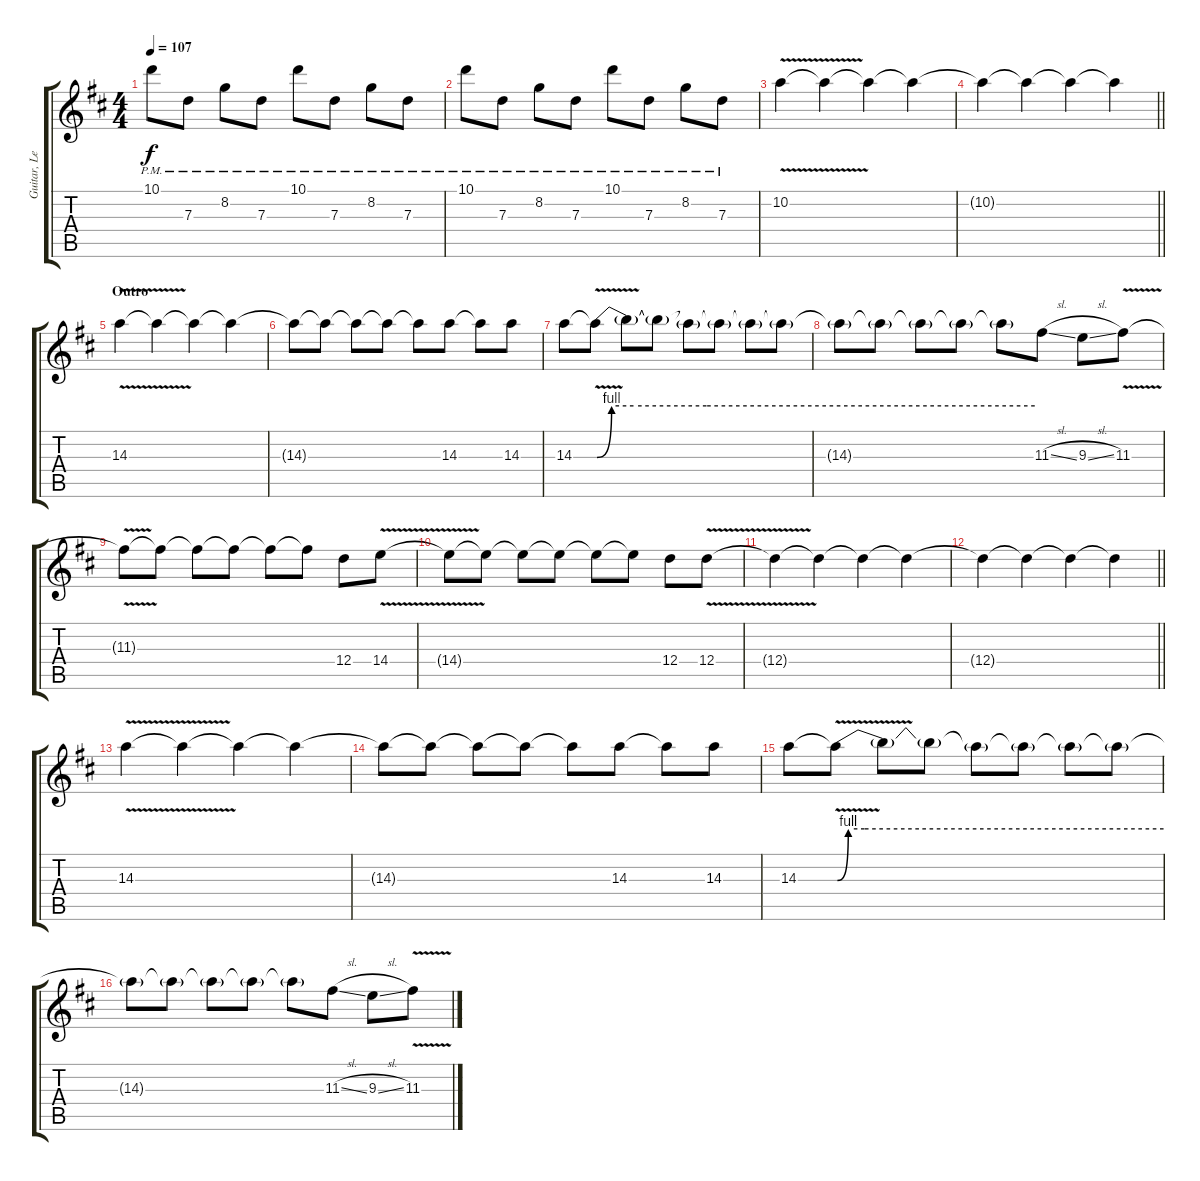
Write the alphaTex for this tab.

\track ("Guitar, Lead" "Guitar, Le") {mute instrument distortionguitar}
\staff {score tabs}
\tuning (E4 B3 G3 D3 A2 E2) {hide}
\ts (4 4)
\tempo 107
\clef g2
\ks d
10.1{pm}.8{dy f} 7.3{pm}.8 8.2{pm}.8 7.3{pm}.8 10.1{pm}.8 7.3{pm}.8 8.2{pm}.8 7.3{pm}.8 |
10.1{pm}.8 7.3{pm}.8 8.2{pm}.8 7.3{pm}.8 10.1{pm}.8 7.3{pm}.8 8.2{pm}.8 7.3{pm}.8 |
10.2{v}.4 10.2{t}.4 10.2{t}.4 10.2{t}.4 |
\barLineRight lightlight
10.2{t}.4 10.2{t}.4 10.2{t}.4 10.2{t}.4 |
\section ("" "Outro")
14.3{v}.4 14.3{t}.4 14.3{t}.4 14.3{t}.4 |
14.3{t}.8 14.3{t}.8 14.3{t}.8 14.3{t}.8 14.3{t}.8 14.3.8 14.3{t}.8 14.3.8 |
14.3.8 14.3{be (custom 0 0 2 4 5 4 15 4 60 4) v t}.8 14.3{t}.8 14.3{t}.8 14.3{t}.8 14.3{t}.8 14.3{t}.8 14.3{t}.8 |
14.3{t}.8 14.3{t}.8 14.3{t}.8 14.3{t}.8 14.3{t}.8 11.3{sl}.8 9.3{sl}.8 11.3{v}.8 |
11.3{t}.8 11.3{t}.8 11.3{t}.8 11.3{t}.8 11.3{t}.8 11.3{t}.8 12.4.8 14.4{v}.8 |
14.4{t}.8 14.4{t}.8 14.4{t}.8 14.4{t}.8 14.4{t}.8 14.4{t}.8 12.4.8 12.4{v}.8 |
12.4{t}.4 12.4{t}.4 12.4{t}.4 12.4{t}.4 |
\barLineRight lightlight
12.4{t}.4 12.4{t}.4 12.4{t}.4 12.4{t}.4 |
14.3{v}.4 14.3{t}.4 14.3{t}.4 14.3{t}.4 |
14.3{t}.8 14.3{t}.8 14.3{t}.8 14.3{t}.8 14.3{t}.8 14.3.8 14.3{t}.8 14.3.8 |
14.3.8 14.3{be (custom 0 0 2 4 5 4 15 4 60 4) v t}.8 14.3{t}.8 14.3{t}.8 14.3{t}.8 14.3{t}.8 14.3{t}.8 14.3{t}.8 |
14.3{t}.8 14.3{t}.8 14.3{t}.8 14.3{t}.8 14.3{t}.8 11.3{sl}.8 9.3{sl}.8 11.3{v}.8
